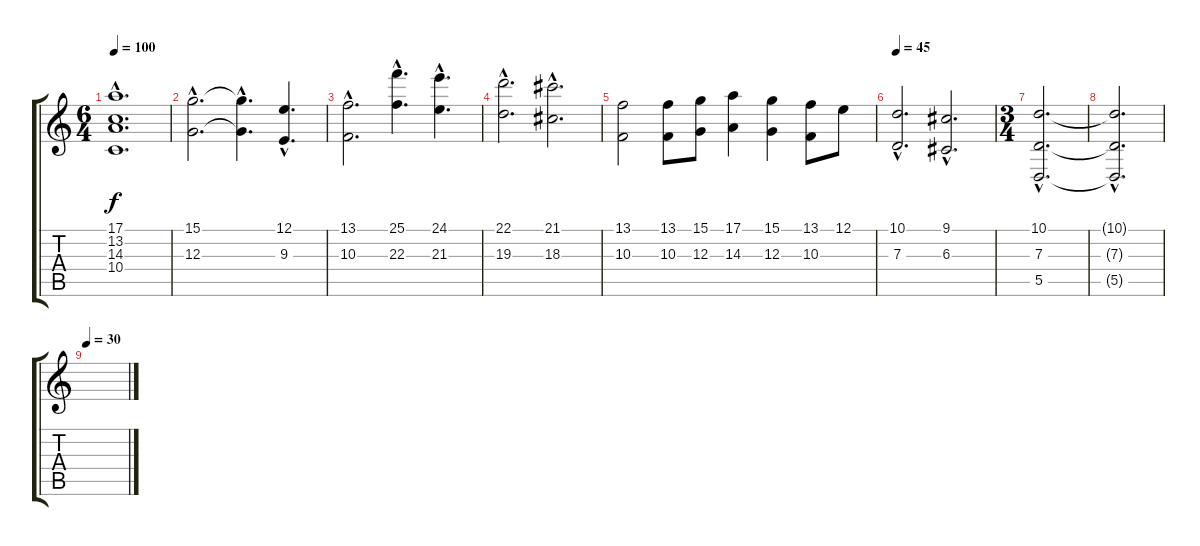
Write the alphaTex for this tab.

\track "" {instrument stringensemble1}
\staff {score tabs}
\tuning (E4 B3 G3 D3 A2 E2) {hide}
\ts (6 4)
\tempo 100
\clef g2
\ks c
(17.1{hac} 13.2{hac} 14.3{hac} 10.4{hac}).1{d dy f} |
(15.1{hac} 12.3{hac}).2{d} (15.1{hac t} 12.3{hac t}).4{d} (12.1{hac} 9.3{hac}).4{d} |
(13.1{hac} 10.3{hac}).2{d} (25.1{hac} 22.3{hac}).4{d} (24.1{hac} 21.3{hac}).4{d} |
(22.1{hac} 19.3{hac}).2{d} (21.1{hac} 18.3{hac}).2{d} |
(13.1 10.3).2 (13.1 10.3).8 (15.1 12.3).8 (17.1 14.3).4 (15.1 12.3).4 (13.1 10.3).8 12.1.8 |
\tempo 45
(10.1{hac} 7.3{hac}).2{d} (9.1{hac} 6.3{hac}).2{d} |
\ts (3 4)
(10.1{hac} 7.3{hac} 5.5{hac}).2{d volume 0} |
(10.1{hac t} 7.3{hac t} 5.5{hac t}).2{d} |
\tempo 30
